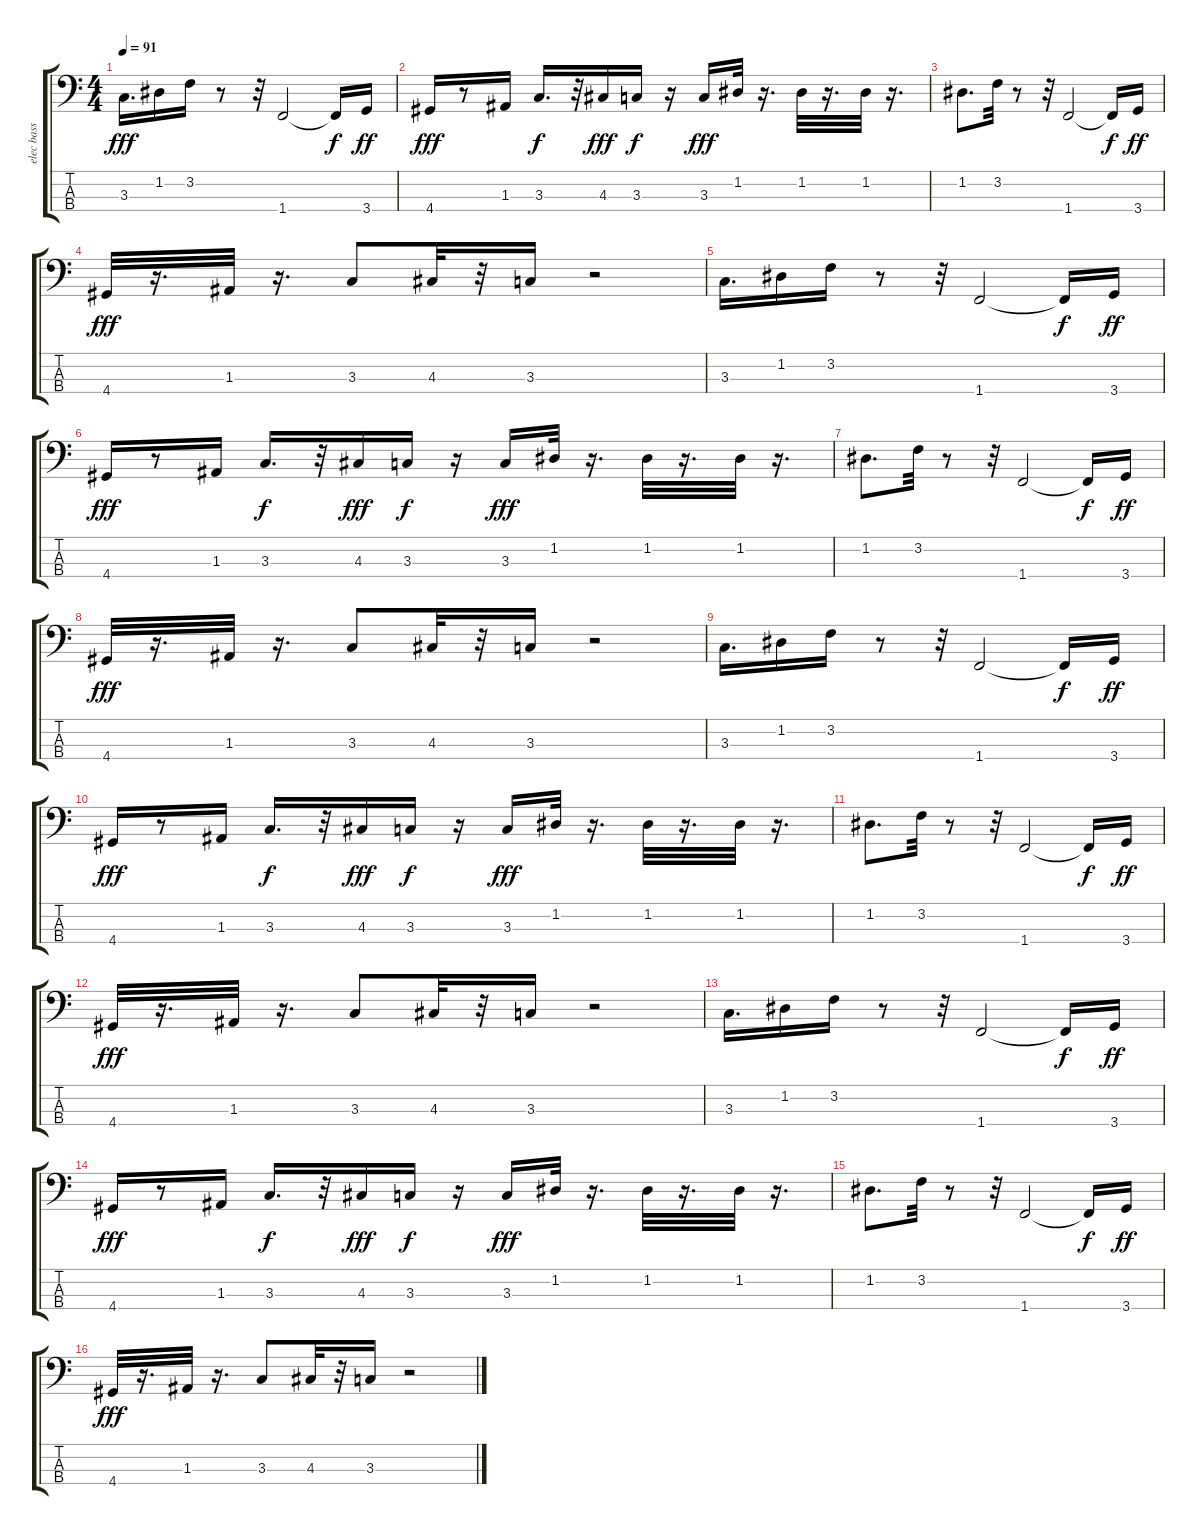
\track ("elec bass" "elec bass") {instrument electricbassfinger}
\staff {score tabs}
\tuning (G2 D2 A1 E1) {hide}
\ts (4 4)
\tempo 91
\clef f4
\ks c
3.3.16{d dy fff} 1.2.16 3.2.16 r.8 r.32 1.4.2 1.4{t}.16{dy f} 3.4.16{dy ff} |
4.4.16{dy fff} r.8 1.3.16 3.3.16{d dy f} r.32 4.3.16{dy fff} 3.3.16{dy f} r.16 3.3.16{dy fff} 1.2.32 r.16{d} 1.2.32 r.16{d} 1.2.32 r.16{d} |
1.2.8{d} 3.2.32 r.8 r.32 1.4.2 1.4{t}.16{dy f} 3.4.16{dy ff} |
4.4.32{dy fff} r.16{d} 1.3.32 r.16{d} 3.3.8 4.3.32 r.32 3.3.16 r.2 |
3.3.16{d} 1.2.16 3.2.16 r.8 r.32 1.4.2 1.4{t}.16{dy f} 3.4.16{dy ff} |
4.4.16{dy fff} r.8 1.3.16 3.3.16{d dy f} r.32 4.3.16{dy fff} 3.3.16{dy f} r.16 3.3.16{dy fff} 1.2.32 r.16{d} 1.2.32 r.16{d} 1.2.32 r.16{d} |
1.2.8{d} 3.2.32 r.8 r.32 1.4.2 1.4{t}.16{dy f} 3.4.16{dy ff} |
4.4.32{dy fff} r.16{d} 1.3.32 r.16{d} 3.3.8 4.3.32 r.32 3.3.16 r.2 |
3.3.16{d} 1.2.16 3.2.16 r.8 r.32 1.4.2 1.4{t}.16{dy f} 3.4.16{dy ff} |
4.4.16{dy fff} r.8 1.3.16 3.3.16{d dy f} r.32 4.3.16{dy fff} 3.3.16{dy f} r.16 3.3.16{dy fff} 1.2.32 r.16{d} 1.2.32 r.16{d} 1.2.32 r.16{d} |
1.2.8{d} 3.2.32 r.8 r.32 1.4.2 1.4{t}.16{dy f} 3.4.16{dy ff} |
4.4.32{dy fff} r.16{d} 1.3.32 r.16{d} 3.3.8 4.3.32 r.32 3.3.16 r.2 |
3.3.16{d} 1.2.16 3.2.16 r.8 r.32 1.4.2 1.4{t}.16{dy f} 3.4.16{dy ff} |
4.4.16{dy fff} r.8 1.3.16 3.3.16{d dy f} r.32 4.3.16{dy fff} 3.3.16{dy f} r.16 3.3.16{dy fff} 1.2.32 r.16{d} 1.2.32 r.16{d} 1.2.32 r.16{d} |
1.2.8{d} 3.2.32 r.8 r.32 1.4.2 1.4{t}.16{dy f} 3.4.16{dy ff} |
4.4.32{dy fff} r.16{d} 1.3.32 r.16{d} 3.3.8 4.3.32 r.32 3.3.16 r.2
